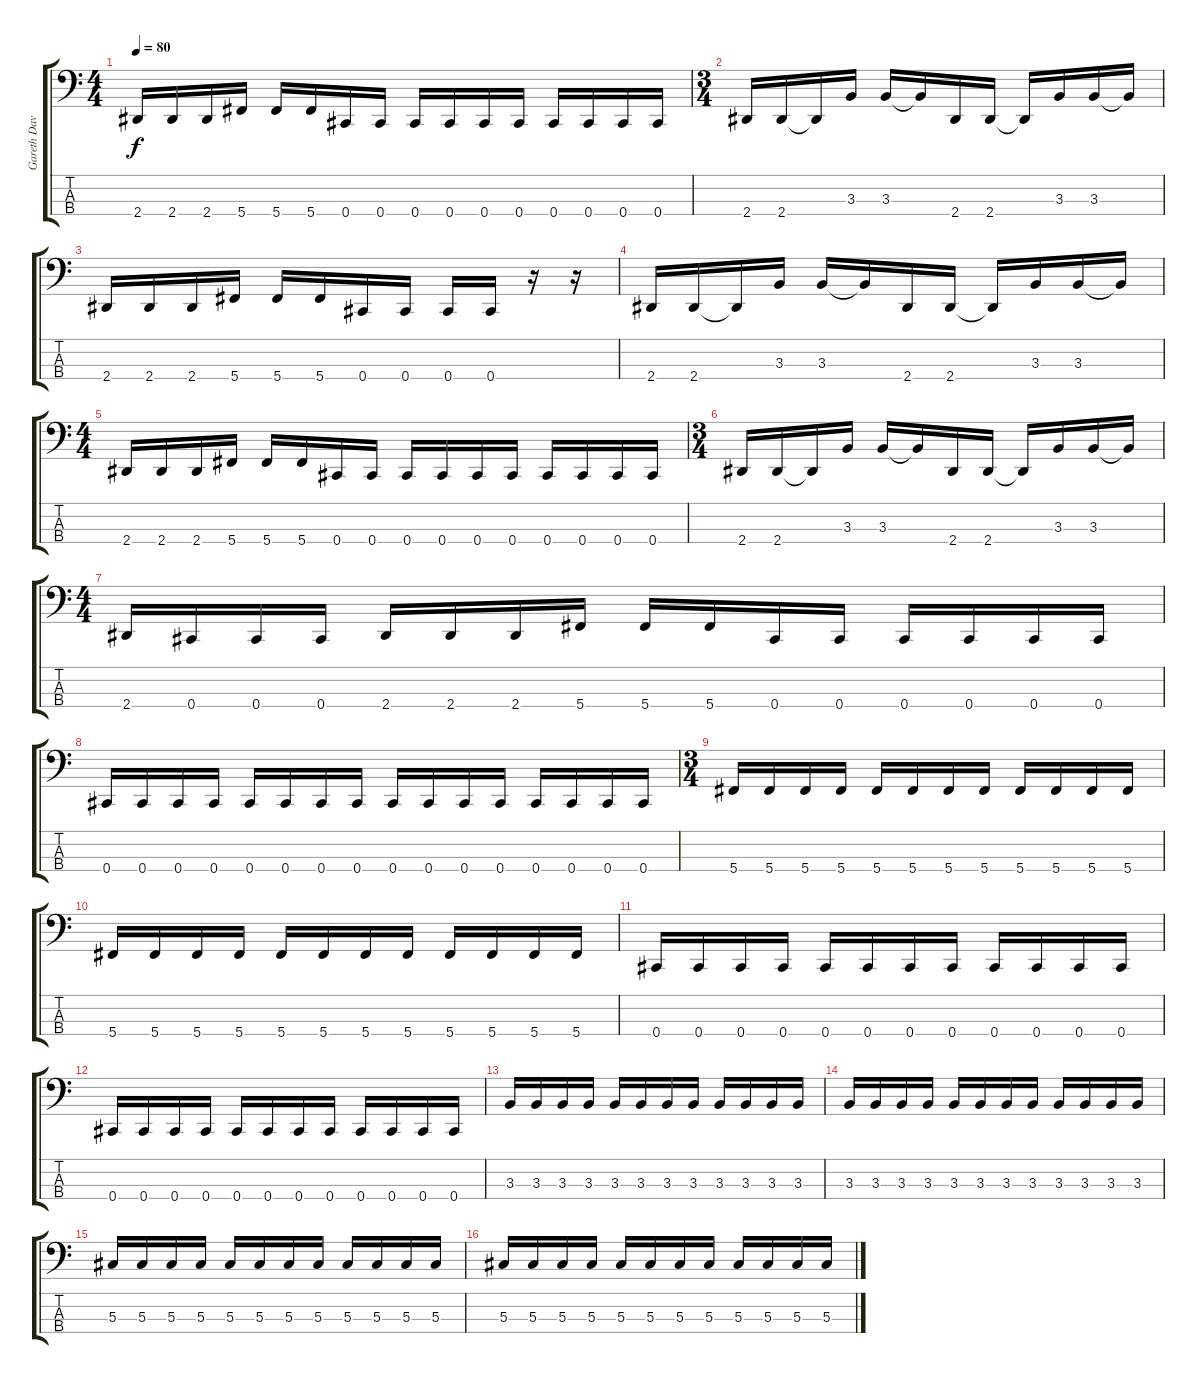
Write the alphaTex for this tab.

\track ("Gareth Davis" "Gareth Dav") {instrument electricbassfinger}
\staff {score tabs}
\tuning (Gb2 Db2 Ab1 Db1) {hide}
\ts (4 4)
\tempo 80
\clef f4
\ks c
2.4.16{dy f} 2.4.16 2.4.16 5.4.16 5.4.16 5.4.16 0.4.16 0.4.16 0.4.16 0.4.16 0.4.16 0.4.16 0.4.16 0.4.16 0.4.16 0.4.16 |
\ts (3 4)
2.4.16 2.4.16 2.4{t}.16 3.3.16 3.3.16 3.3{t}.16 2.4.16 2.4.16 2.4{t}.16 3.3.16 3.3.16 3.3{t}.16 |
2.4.16 2.4.16 2.4.16 5.4.16 5.4.16 5.4.16 0.4.16 0.4.16 0.4.16 0.4.16 r.16 r.16 |
2.4.16 2.4.16 2.4{t}.16 3.3.16 3.3.16 3.3{t}.16 2.4.16 2.4.16 2.4{t}.16 3.3.16 3.3.16 3.3{t}.16 |
\ts (4 4)
2.4.16 2.4.16 2.4.16 5.4.16 5.4.16 5.4.16 0.4.16 0.4.16 0.4.16 0.4.16 0.4.16 0.4.16 0.4.16 0.4.16 0.4.16 0.4.16 |
\ts (3 4)
2.4.16 2.4.16 2.4{t}.16 3.3.16 3.3.16 3.3{t}.16 2.4.16 2.4.16 2.4{t}.16 3.3.16 3.3.16 3.3{t}.16 |
\ts (4 4)
2.4.16 0.4.16 0.4.16 0.4.16 2.4.16 2.4.16 2.4.16 5.4.16 5.4.16 5.4.16 0.4.16 0.4.16 0.4.16 0.4.16 0.4.16 0.4.16 |
0.4.16 0.4.16 0.4.16 0.4.16 0.4.16 0.4.16 0.4.16 0.4.16 0.4.16 0.4.16 0.4.16 0.4.16 0.4.16 0.4.16 0.4.16 0.4.16 |
\ts (3 4)
5.4.16 5.4.16 5.4.16 5.4.16 5.4.16 5.4.16 5.4.16 5.4.16 5.4.16 5.4.16 5.4.16 5.4.16 |
5.4.16 5.4.16 5.4.16 5.4.16 5.4.16 5.4.16 5.4.16 5.4.16 5.4.16 5.4.16 5.4.16 5.4.16 |
0.4.16 0.4.16 0.4.16 0.4.16 0.4.16 0.4.16 0.4.16 0.4.16 0.4.16 0.4.16 0.4.16 0.4.16 |
0.4.16 0.4.16 0.4.16 0.4.16 0.4.16 0.4.16 0.4.16 0.4.16 0.4.16 0.4.16 0.4.16 0.4.16 |
3.3.16 3.3.16 3.3.16 3.3.16 3.3.16 3.3.16 3.3.16 3.3.16 3.3.16 3.3.16 3.3.16 3.3.16 |
3.3.16 3.3.16 3.3.16 3.3.16 3.3.16 3.3.16 3.3.16 3.3.16 3.3.16 3.3.16 3.3.16 3.3.16 |
5.3.16 5.3.16 5.3.16 5.3.16 5.3.16 5.3.16 5.3.16 5.3.16 5.3.16 5.3.16 5.3.16 5.3.16 |
5.3.16 5.3.16 5.3.16 5.3.16 5.3.16 5.3.16 5.3.16 5.3.16 5.3.16 5.3.16 5.3.16 5.3.16
